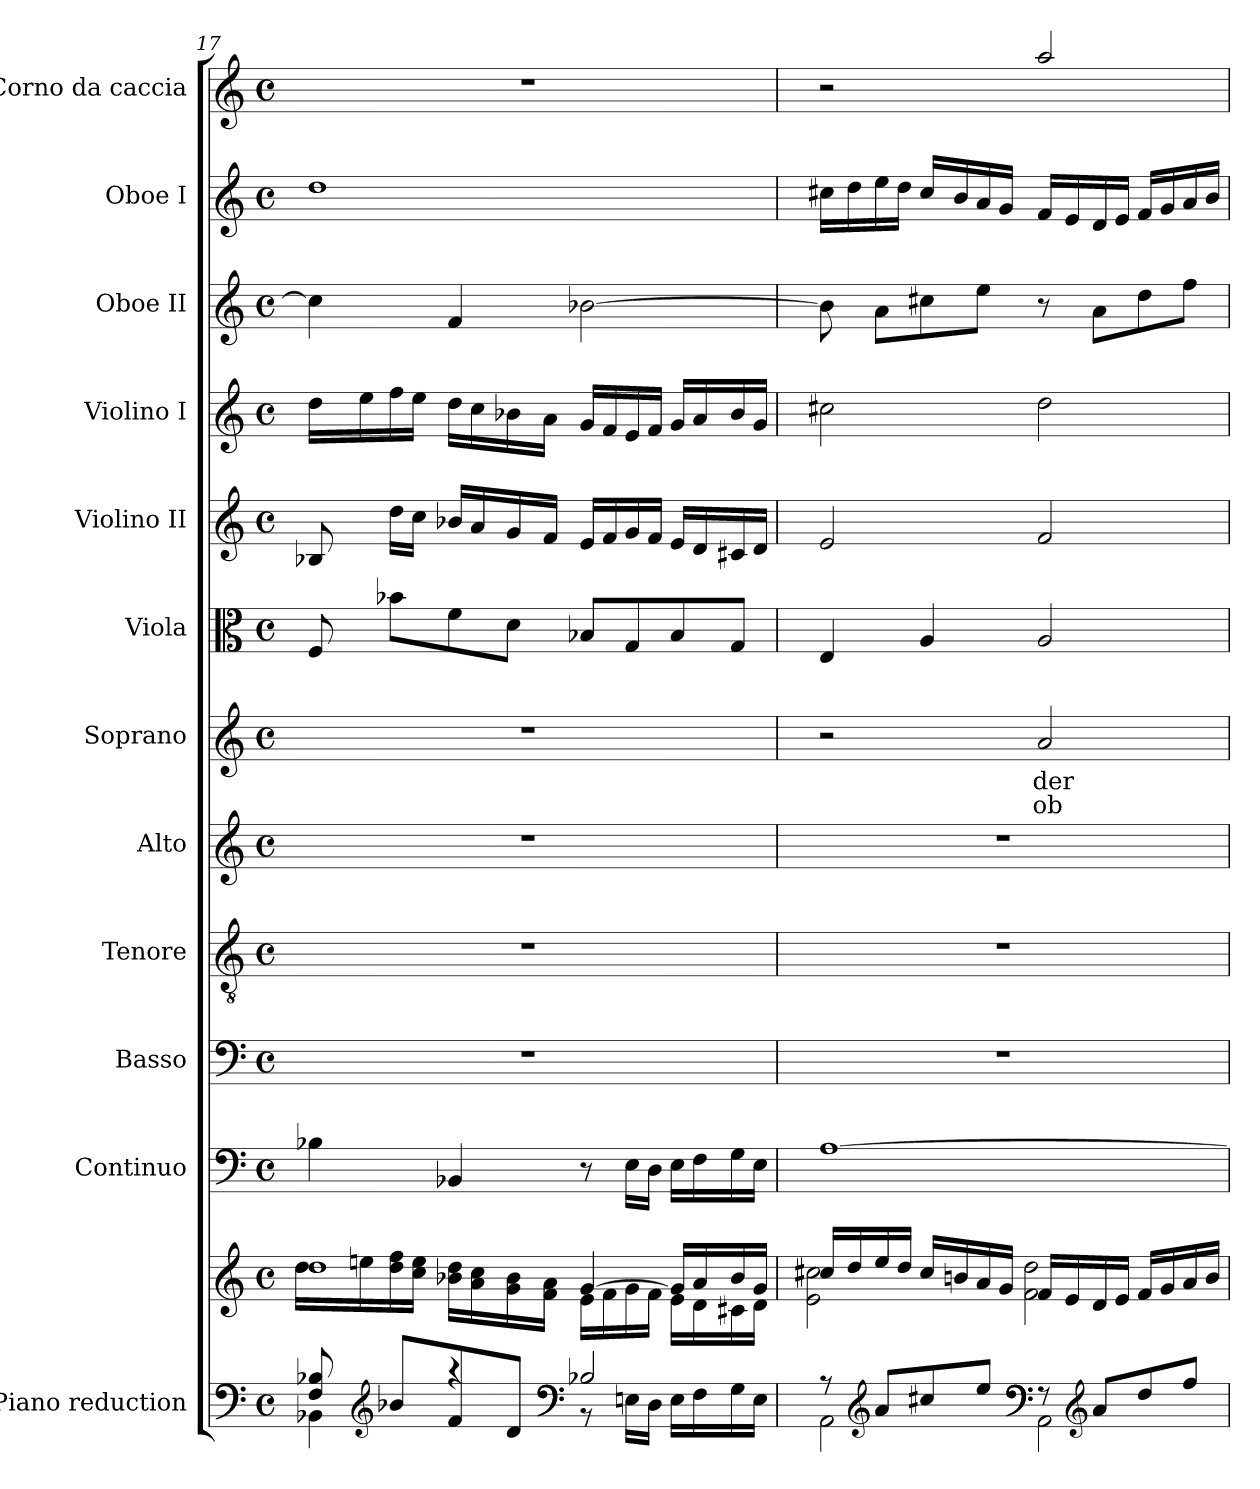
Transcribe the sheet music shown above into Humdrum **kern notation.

**kern	**kern	**kern	**kern	**kern	**kern	**kern	**text	**text	**kern	**kern	**kern	**kern	**kern	**kern
*part12	*part12	*part11	*part10	*part9	*part8	*part7	*part7	*part7	*part6	*part5	*part4	*part3	*part2	*part1
*staff13	*staff12	*staff11	*staff10	*staff9	*staff8	*staff7	*staff7	*staff7	*staff6	*staff5	*staff4	*staff3	*staff2	*staff1
*I"Piano reduction	*	*I"Continuo	*I"Basso	*I"Tenore	*I"Alto	*I"Soprano	*	*	*I"Viola	*I"Violino II	*I"Violino I	*I"Oboe II	*I"Oboe I	*I"Corno da caccia
*I'Pno	*	*	*	*	*	*	*	*	*I'Vla	*I'Vln	*I'Vln	*I'Ob	*I'Ob	*
*clefF4	*clefG2	*clefF4	*clefF4	*clefGv2	*clefG2	*clefG2	*	*	*clefC3	*clefG2	*clefG2	*clefG2	*clefG2	*clefG2
*	*	*	*	*	*	*	*	*	*	*	*	*	*	*ITrd7c12
*k[]	*k[]	*k[]	*k[]	*k[]	*k[]	*k[]	*	*	*k[]	*k[]	*k[]	*k[]	*k[]	*k[]
*M4/4	*M4/4	*M4/4	*M4/4	*M4/4	*M4/4	*M4/4	*	*	*M4/4	*M4/4	*M4/4	*M4/4	*M4/4	*M4/4
*met(c)	*met(c)	*met(c)	*met(c)	*met(c)	*met(c)	*met(c)	*	*	*met(c)	*met(c)	*met(c)	*met(c)	*met(c)	*met(c)
=17	=17	=17	=17	=17	=17	=17	=17	=17	=17	=17	=17	=17	=17	=17
*^	*^	*	*	*	*	*	*	*	*	*	*	*	*	*
*	*	*	*^	*	*	*	*	*	*	*	*	*	*	*	*	*
8F/ 8B-X/	4BB-X\	1dd	16dd\LL	2ryy	4B-X\	1r	1r	1r	1r	.	.	8F/	8B-X/	16dd\LL	4cc\]	1dd	1r
.	.	.	16een\	.	.	.	.	.	.	.	.	.	.	16ee\	.	.	.
*clefG2	*	*	*	*	*	*	*	*	*	*	*	*	*	*	*	*	*
8b-X/L	.	.	16dd\ 16ff\	.	.	.	.	.	.	.	.	8b-X\L	16dd\LL	16ff\	.	.	.
.	.	.	16cc\ 16ee\JJ	.	.	.	.	.	.	.	.	.	16cc\JJ	16ee\JJ	.	.	.
8f/	4raa	.	16b-X\ 16dd\LL	.	4BB-X/	.	.	.	.	.	.	8f\	16b-X/LL	16dd\LL	4f/	.	.
.	.	.	16a\ 16cc\	.	.	.	.	.	.	.	.	.	16a/	16cc\	.	.	.
8d/J	.	.	16g\ 16b-\	.	.	.	.	.	.	.	.	8d\J	16g/	16b-X\	.	.	.
.	.	.	16f\ 16a\JJ	.	.	.	.	.	.	.	.	.	16f/JJ	16a\JJ	.	.	.
*clefF4	*	*	*	*	*	*	*	*	*	*	*	*	*	*	*	*	*
2B-X/	8r	.	16e\LL	[4g/	8r	.	.	.	.	.	.	8B-X/L	16e/LL	16g/LL	[2b-X\	.	.
.	.	.	16f\	.	.	.	.	.	.	.	.	.	16f/	16f/	.	.	.
.	16En\LL	.	16g\	.	16E\LL	.	.	.	.	.	.	8G/	16g/	16e/	.	.	.
.	16D\JJ	.	16f\JJ	.	16D\JJ	.	.	.	.	.	.	.	16f/JJ	16f/JJ	.	.	.
.	16E\LL	.	16e\LL	16g/LL]	16E\LL	.	.	.	.	.	.	8B-/	16e/LL	16g/LL	.	.	.
.	16F\	.	16d\	16a/	16F\	.	.	.	.	.	.	.	16d/	16a/	.	.	.
.	16G\	.	16c#X\	16b-/	16G\	.	.	.	.	.	.	8G/J	16c#X/	16b-/	.	.	.
.	16E\JJ	.	16d\JJ	16g/JJ	16E\JJ	.	.	.	.	.	.	.	16d/JJ	16g/JJ	.	.	.
*	*	*	*v	*v	*	*	*	*	*	*	*	*	*	*	*	*	*
=18	=18	=18	=18	=18	=18	=18	=18	=18	=18	=18	=18	=18	=18	=18	=18	=18
8r	2AA\	16cc#X/LL	2e\ 2cc#\	[1A	1r	1r	1r	2r	.	.	4E/	2e/	2cc#X\	8b-\]	16cc#X\LL	2r
.	.	16dd/	.	.	.	.	.	.	.	.	.	.	.	.	16dd\	.
*clefG2	*	*	*	*	*	*	*	*	*	*	*	*	*	*	*	*
8a/L	.	16ee/	.	.	.	.	.	.	.	.	.	.	.	8a\L	16ee\	.
.	.	16dd/JJ	.	.	.	.	.	.	.	.	.	.	.	.	16dd\JJ	.
8cc#X/	.	16cc#/LL	.	.	.	.	.	.	.	.	4A/	.	.	8cc#X\	16cc#/LL	.
.	.	16bn/	.	.	.	.	.	.	.	.	.	.	.	.	16b/	.
8ee/J	.	16a/	.	.	.	.	.	.	.	.	.	.	.	8ee\J	16a/	.
.	.	16g/JJ	.	.	.	.	.	.	.	.	.	.	.	.	16g/JJ	.
*clefF4	*	*	*	*	*	*	*	*	*	*	*	*	*	*	*	*
!	!	!	!	!	!	!	!	!	!LO:LY:b	!LO:LY:b	!	!	!	!	!	!
8r	2AA\	16f/LL	2f\ 2dd\	.	.	.	.	2a/	der	-ob	2A/	2f/	2dd\	8r	16f/LL	2a/
.	.	16e/	.	.	.	.	.	.	.	.	.	.	.	.	16e/	.
*clefG2	*	*	*	*	*	*	*	*	*	*	*	*	*	*	*	*
8a/L	.	16d/	.	.	.	.	.	.	.	.	.	.	.	8a\L	16d/	.
.	.	16e/JJ	.	.	.	.	.	.	.	.	.	.	.	.	16e/JJ	.
8dd/	.	16f/LL	.	.	.	.	.	.	.	.	.	.	.	8dd\	16f/LL	.
.	.	16g/	.	.	.	.	.	.	.	.	.	.	.	.	16g/	.
8ff/J	.	16a/	.	.	.	.	.	.	.	.	.	.	.	8ff\J	16a/	.
.	.	16b/JJ	.	.	.	.	.	.	.	.	.	.	.	.	16b/JJ	.
*v	*v	*	*	*	*	*	*	*	*	*	*	*	*	*	*	*
*	*v	*v	*	*	*	*	*	*	*	*	*	*	*	*	*
=	=	=	=	=	=	=	=	=	=	=	=	=	=	=
*-	*-	*-	*-	*-	*-	*-	*-	*-	*-	*-	*-	*-	*-	*-
